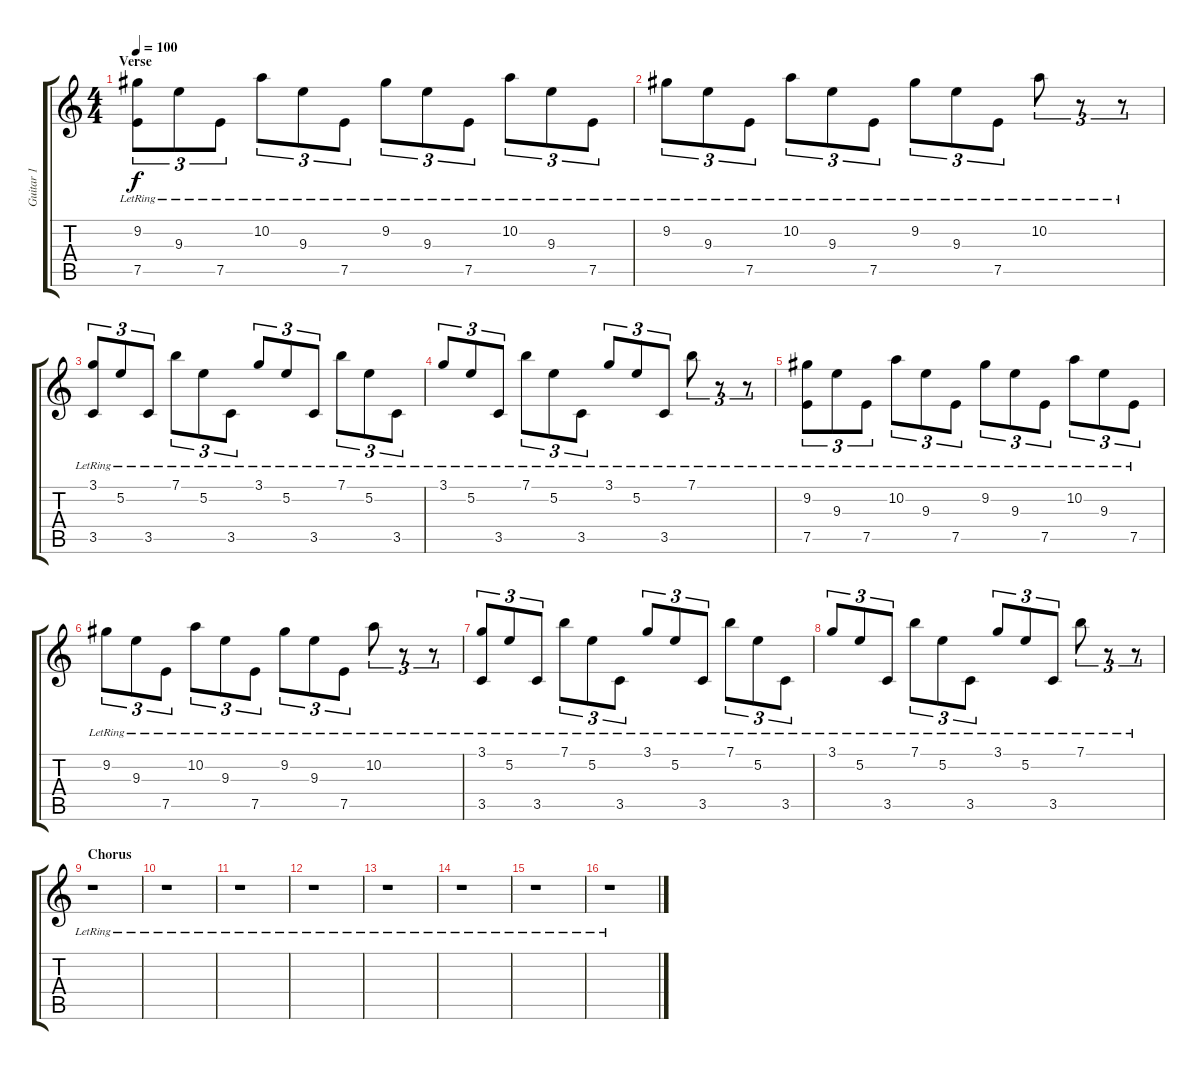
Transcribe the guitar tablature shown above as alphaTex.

\track ("Guitar 1" "Guitar 1") {instrument electricbassfinger}
\staff {score tabs}
\tuning (E4 B3 G3 D3 A2 E2) {hide}
\ts (4 4)
\section ("" "Verse")
\tempo 100
\clef g2
\ks c
(9.2{lr} 7.5{lr}).8{tu (3 2) dy f} 9.3{lr}.8{tu (3 2)} 7.5{lr}.8{tu (3 2)} 10.2{lr}.8{tu (3 2)} 9.3{lr}.8{tu (3 2)} 7.5{lr}.8{tu (3 2)} 9.2{lr}.8{tu (3 2)} 9.3{lr}.8{tu (3 2)} 7.5{lr}.8{tu (3 2)} 10.2{lr}.8{tu (3 2)} 9.3{lr}.8{tu (3 2)} 7.5{lr}.8{tu (3 2)} |
9.2{lr}.8{tu (3 2)} 9.3{lr}.8{tu (3 2)} 7.5{lr}.8{tu (3 2)} 10.2{lr}.8{tu (3 2)} 9.3{lr}.8{tu (3 2)} 7.5{lr}.8{tu (3 2)} 9.2{lr}.8{tu (3 2)} 9.3{lr}.8{tu (3 2)} 7.5{lr}.8{tu (3 2)} 10.2{lr}.8{tu (3 2)} r.8{tu (3 2)} r.8{tu (3 2)} |
(3.1{lr} 3.5{lr}).8{tu (3 2)} 5.2{lr}.8{tu (3 2)} 3.5{lr}.8{tu (3 2)} 7.1{lr}.8{tu (3 2)} 5.2{lr}.8{tu (3 2)} 3.5{lr}.8{tu (3 2)} 3.1{lr}.8{tu (3 2)} 5.2{lr}.8{tu (3 2)} 3.5{lr}.8{tu (3 2)} 7.1{lr}.8{tu (3 2)} 5.2{lr}.8{tu (3 2)} 3.5{lr}.8{tu (3 2)} |
3.1{lr}.8{tu (3 2)} 5.2{lr}.8{tu (3 2)} 3.5{lr}.8{tu (3 2)} 7.1{lr}.8{tu (3 2)} 5.2{lr}.8{tu (3 2)} 3.5{lr}.8{tu (3 2)} 3.1{lr}.8{tu (3 2)} 5.2{lr}.8{tu (3 2)} 3.5{lr}.8{tu (3 2)} 7.1{lr}.8{tu (3 2)} r.8{tu (3 2)} r.8{tu (3 2)} |
(9.2{lr} 7.5{lr}).8{tu (3 2)} 9.3{lr}.8{tu (3 2)} 7.5{lr}.8{tu (3 2)} 10.2{lr}.8{tu (3 2)} 9.3{lr}.8{tu (3 2)} 7.5{lr}.8{tu (3 2)} 9.2{lr}.8{tu (3 2)} 9.3{lr}.8{tu (3 2)} 7.5{lr}.8{tu (3 2)} 10.2{lr}.8{tu (3 2)} 9.3{lr}.8{tu (3 2)} 7.5{lr}.8{tu (3 2)} |
9.2{lr}.8{tu (3 2)} 9.3{lr}.8{tu (3 2)} 7.5{lr}.8{tu (3 2)} 10.2{lr}.8{tu (3 2)} 9.3{lr}.8{tu (3 2)} 7.5{lr}.8{tu (3 2)} 9.2{lr}.8{tu (3 2)} 9.3{lr}.8{tu (3 2)} 7.5{lr}.8{tu (3 2)} 10.2{lr}.8{tu (3 2)} r.8{tu (3 2)} r.8{tu (3 2)} |
(3.1{lr} 3.5{lr}).8{tu (3 2)} 5.2{lr}.8{tu (3 2)} 3.5{lr}.8{tu (3 2)} 7.1{lr}.8{tu (3 2)} 5.2{lr}.8{tu (3 2)} 3.5{lr}.8{tu (3 2)} 3.1{lr}.8{tu (3 2)} 5.2{lr}.8{tu (3 2)} 3.5{lr}.8{tu (3 2)} 7.1{lr}.8{tu (3 2)} 5.2{lr}.8{tu (3 2)} 3.5{lr}.8{tu (3 2)} |
3.1{lr}.8{tu (3 2)} 5.2{lr}.8{tu (3 2)} 3.5{lr}.8{tu (3 2)} 7.1{lr}.8{tu (3 2)} 5.2{lr}.8{tu (3 2)} 3.5{lr}.8{tu (3 2)} 3.1{lr}.8{tu (3 2)} 5.2{lr}.8{tu (3 2)} 3.5{lr}.8{tu (3 2)} 7.1{lr}.8{tu (3 2)} r.8{tu (3 2)} r.8{tu (3 2)} |
\section ("" "Chorus")
r.1 |
r.1 |
r.1 |
r.1 |
r.1 |
r.1 |
r.1 |
r.1
